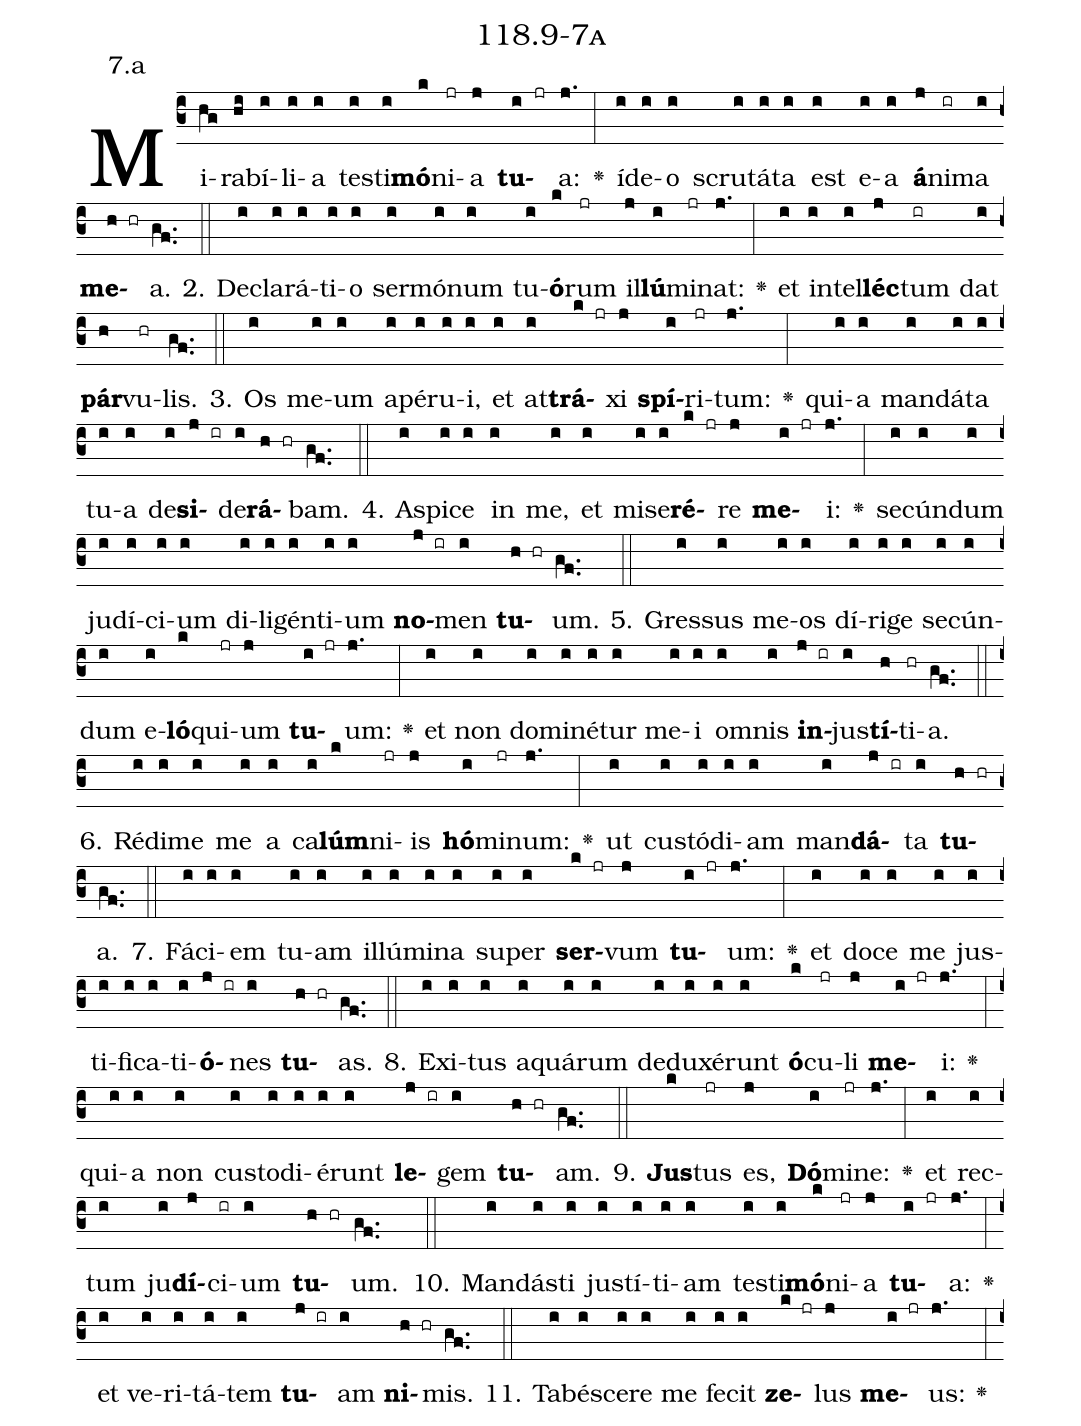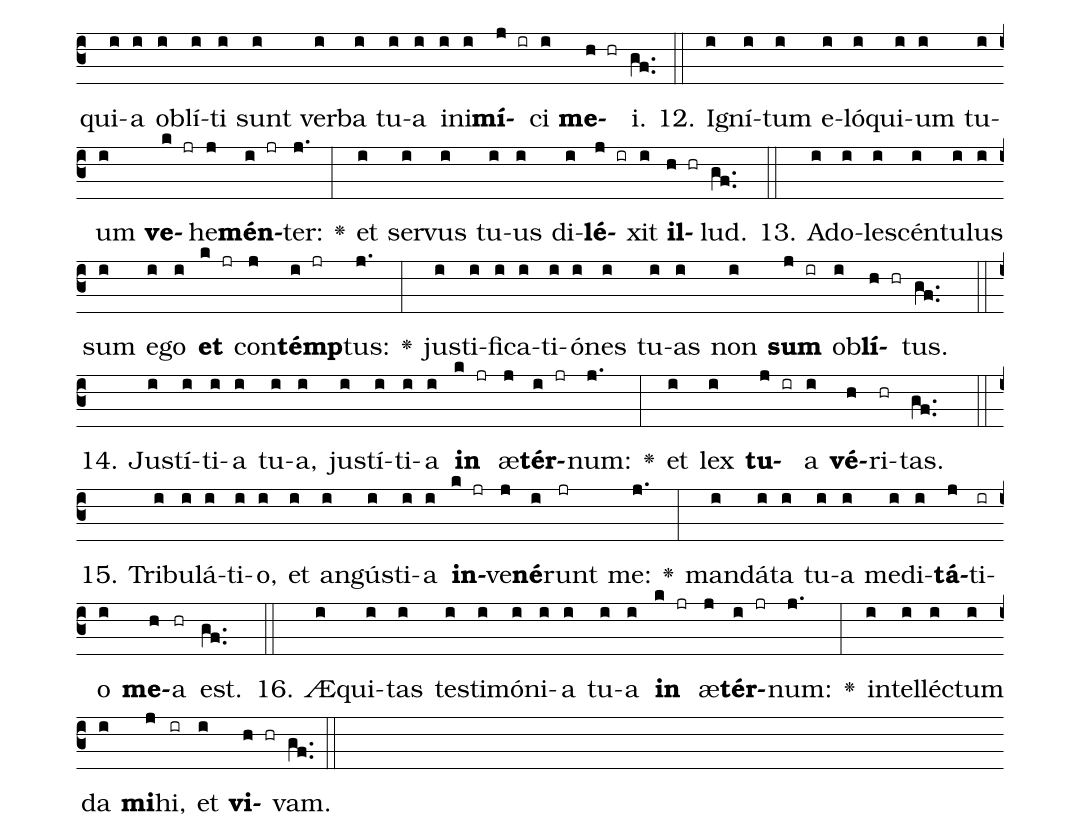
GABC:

name: 118.9-7a;
annotation: 7.a;
%%
(c3)Mi(hg)ra(hi)bí(i)li(i)a(i) tes(i)ti(i)<b>mó</b>(k)ni(jr)a(j) <b>tu</b>(i jr)a:(j.) <v>\greheightstar</v>(:) íd(i)e(i)o(i) scru(i)tá(i)ta(i) est(i) e(i)a(i) <b>á</b>(j)ni(ir)ma(i) <b>me</b>(h hr)a.(gf..) (::)
2. De(i)cla(i)rá(i)ti(i)o(i) ser(i)mó(i)num(i) tu(i)<b>ó</b>(k)rum(jr) il(j)<b>lú</b>(i)mi(jr)nat:(j.) <v>\greheightstar</v>(:) et(i) in(i)tel(i)<b>léc</b>(j)tum(ir) dat(i) <b>pár</b>(h)vu(hr)lis.(gf..) (::)
3. Os(i) me(i)um(i) a(i)pé(i)ru(i)i,(i) et(i) at(i)<b>trá</b>(k jr)xi(j) <b>spí</b>(i)ri(jr)tum:(j.) <v>\greheightstar</v>(:) qui(i)a(i) man(i)dá(i)ta(i) tu(i)a(i) de(i)<b>si</b>(j ir)de(i)<b>rá</b>(h hr)bam.(gf..) (::)
4. A(i)spi(i)ce(i) in(i) me,(i) et(i) mi(i)se(i)<b>ré</b>(k jr)re(j) <b>me</b>(i jr)i:(j.) <v>\greheightstar</v>(:) se(i)cún(i)dum(i) ju(i)dí(i)ci(i)um(i) di(i)li(i)gén(i)ti(i)um(i) <b>no</b>(j ir)men(i) <b>tu</b>(h hr)um.(gf..) (::)
5. Gres(i)sus(i) me(i)os(i) dí(i)ri(i)ge(i) se(i)cún(i)dum(i) e(i)<b>ló</b>(k)qui(jr)um(j) <b>tu</b>(i jr)um:(j.) <v>\greheightstar</v>(:) et(i) non(i) do(i)mi(i)né(i)tur(i) me(i)i(i) om(i)nis(i) <b>in</b>(j ir)jus(i)<b>tí</b>(h)ti(hr)a.(gf..) (::)
6. Réd(i)i(i)me(i) me(i) a(i) ca(i)<b>lúm</b>(k)ni(jr)is(j) <b>hó</b>(i)mi(jr)num:(j.) <v>\greheightstar</v>(:) ut(i) cus(i)tó(i)di(i)am(i) man(i)<b>dá</b>(j ir)ta(i) <b>tu</b>(h hr)a.(gf..) (::)
7. Fá(i)ci(i)em(i) tu(i)am(i) il(i)lú(i)mi(i)na(i) su(i)per(i) <b>ser</b>(k jr)vum(j) <b>tu</b>(i jr)um:(j.) <v>\greheightstar</v>(:) et(i) do(i)ce(i) me(i) jus(i)ti(i)fi(i)ca(i)ti(i)<b>ó</b>(j ir)nes(i) <b>tu</b>(h hr)as.(gf..) (::)
8. Ex(i)i(i)tus(i) a(i)quá(i)rum(i) de(i)du(i)xé(i)runt(i) <b>ó</b>(k)cu(jr)li(j) <b>me</b>(i jr)i:(j.) <v>\greheightstar</v>(:) qui(i)a(i) non(i) cus(i)to(i)di(i)é(i)runt(i) <b>le</b>(j ir)gem(i) <b>tu</b>(h hr)am.(gf..) (::)
9. <b>Jus</b>(k)tus(jr) es,(j) <b>Dó</b>(i)mi(jr)ne:(j.) <v>\greheightstar</v>(:) et(i) rec(i)tum(i) ju(i)<b>dí</b>(j)ci(ir)um(i) <b>tu</b>(h hr)um.(gf..) (::)
10. Man(i)dás(i)ti(i) jus(i)tí(i)ti(i)am(i) tes(i)ti(i)<b>mó</b>(k)ni(jr)a(j) <b>tu</b>(i jr)a:(j.) <v>\greheightstar</v>(:) et(i) ve(i)ri(i)tá(i)tem(i) <b>tu</b>(j ir)am(i) <b>ni</b>(h hr)mis.(gf..) (::)
11. Ta(i)bé(i)sce(i)re(i) me(i) fe(i)cit(i) <b>ze</b>(k jr)lus(j) <b>me</b>(i jr)us:(j.) <v>\greheightstar</v>(:) qui(i)a(i) ob(i)lí(i)ti(i) sunt(i) ver(i)ba(i) tu(i)a(i) in(i)i(i)<b>mí</b>(j ir)ci(i) <b>me</b>(h hr)i.(gf..) (::)
12. I(i)gní(i)tum(i) e(i)ló(i)qui(i)um(i) tu(i)um(i) <b>ve</b>(k jr)he(j)<b>mén</b>(i jr)ter:(j.) <v>\greheightstar</v>(:) et(i) ser(i)vus(i) tu(i)us(i) di(i)<b>lé</b>(j ir)xit(i) <b>il</b>(h hr)lud.(gf..) (::)
13. Ad(i)o(i)le(i)scén(i)tu(i)lus(i) sum(i) e(i)go(i) <b>et</b>(k jr) con(j)<b>témp</b>(i jr)tus:(j.) <v>\greheightstar</v>(:) jus(i)ti(i)fi(i)ca(i)ti(i)ó(i)nes(i) tu(i)as(i) non(i) <b>sum</b>(j ir) ob(i)<b>lí</b>(h hr)tus.(gf..) (::)
14. Jus(i)tí(i)ti(i)a(i) tu(i)a,(i) jus(i)tí(i)ti(i)a(i) <b>in</b>(k jr) æ(j)<b>tér</b>(i jr)num:(j.) <v>\greheightstar</v>(:) et(i) lex(i) <b>tu</b>(j ir)a(i) <b>vé</b>(h)ri(hr)tas.(gf..) (::)
15. Tri(i)bu(i)lá(i)ti(i)o,(i) et(i) an(i)gús(i)ti(i)a(i) <b>in</b>(k jr)ve(j)<b>né</b>(i)runt(jr) me:(j.) <v>\greheightstar</v>(:) man(i)dá(i)ta(i) tu(i)a(i) me(i)di(i)<b>tá</b>(j)ti(ir)o(i) <b>me</b>(h)a(hr) est.(gf..) (::)
16. Æ(i)qui(i)tas(i) tes(i)ti(i)mó(i)ni(i)a(i) tu(i)a(i) <b>in</b>(k jr) æ(j)<b>tér</b>(i jr)num:(j.) <v>\greheightstar</v>(:) in(i)tel(i)léc(i)tum(i) da(i) <b>mi</b>(j)hi,(ir) et(i) <b>vi</b>(h hr)vam.(gf..) (::)
